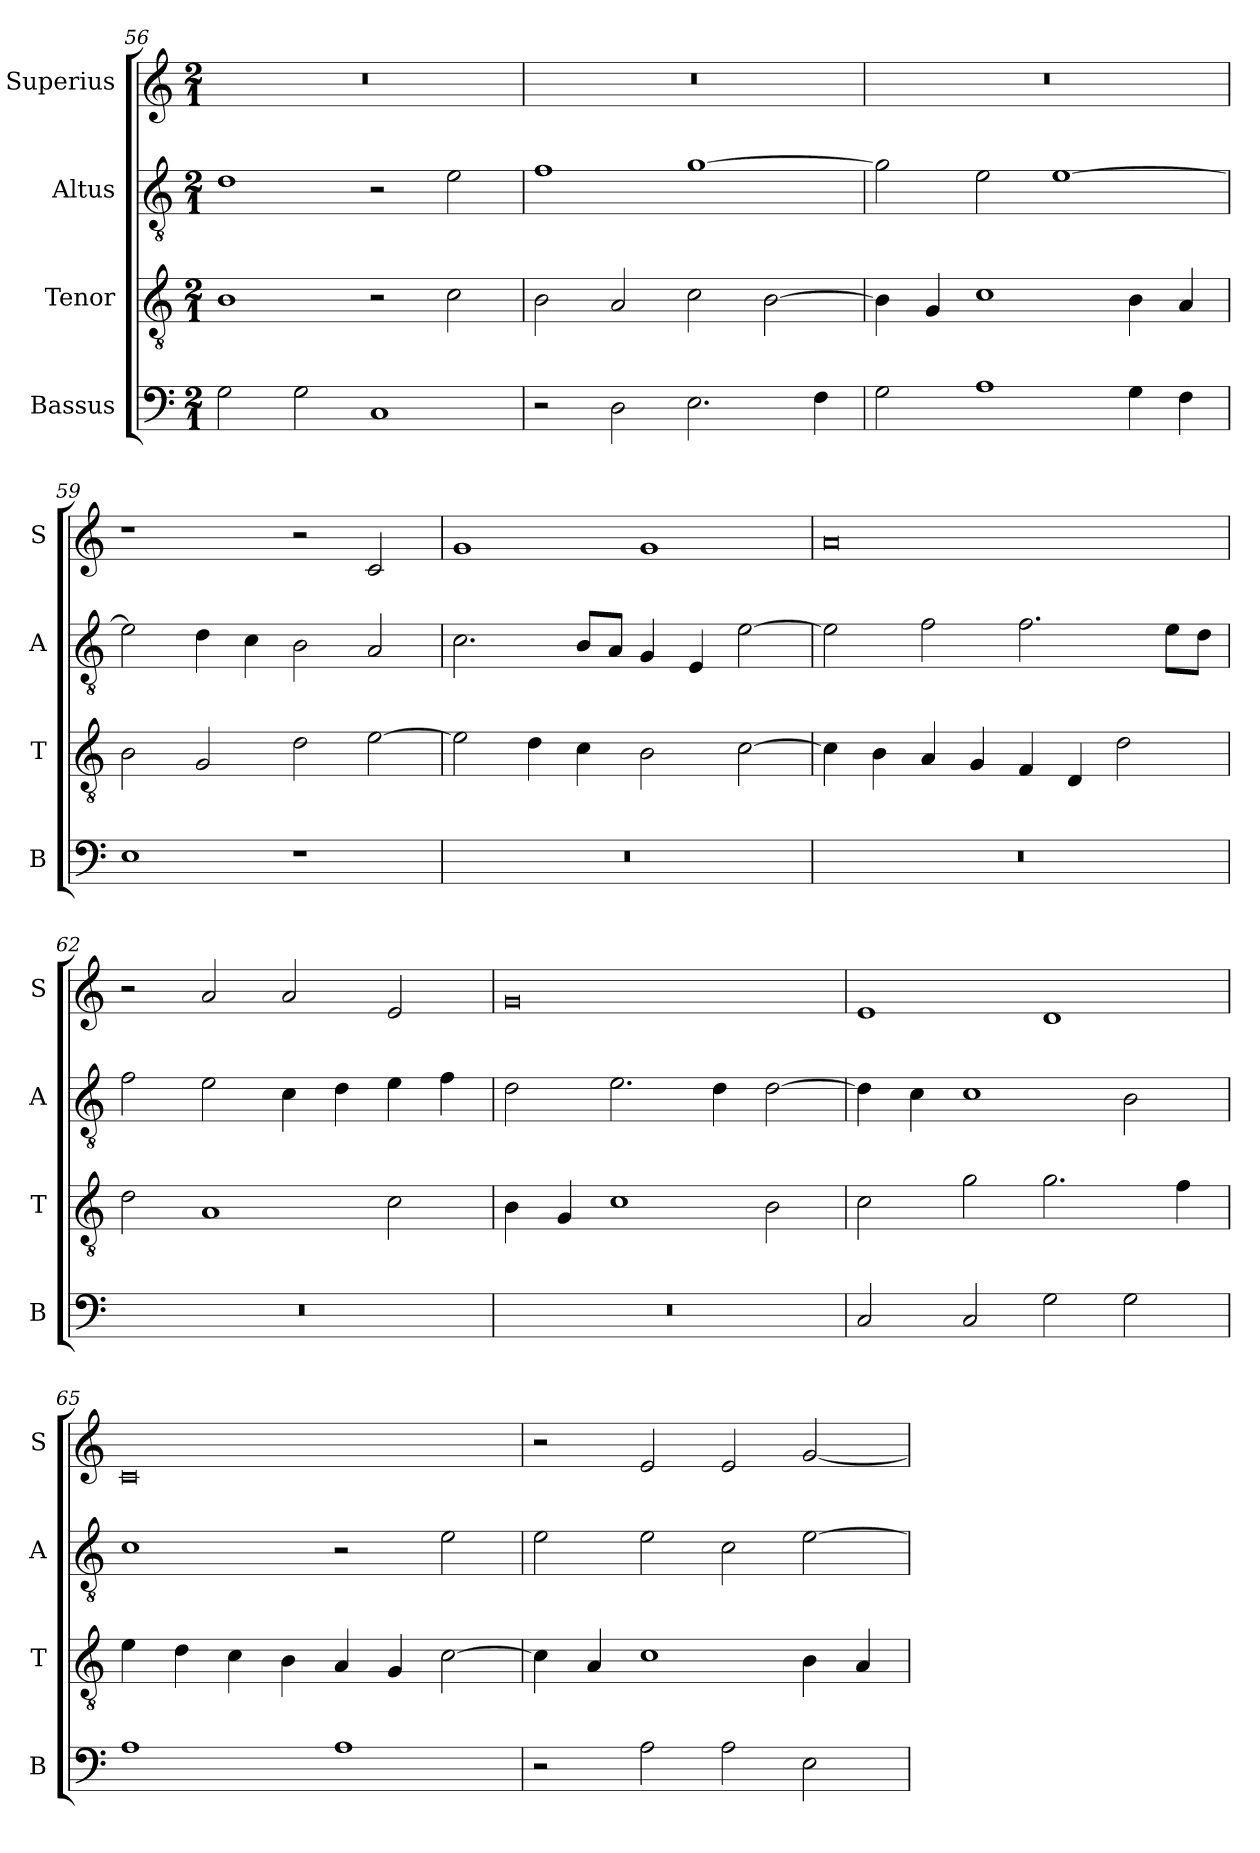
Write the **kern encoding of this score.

**kern	**kern	**kern	**kern
*part4	*part3	*part2	*part1
*staff4	*staff3	*staff2	*staff1
*I"Bassus	*I"Tenor	*I"Altus	*I"Superius
*I'B	*I'T	*I'A	*I'S
*clefF4	*clefGv2	*clefGv2	*clefG2
*k[]	*k[]	*k[]	*k[]
*C:	*C:	*C:	*C:
*M2/1	*M2/1	*M2/1	*M2/1
=56	=56	=56	=56
2G	1B	1d	0r
2G	.	.	.
1C	2r	2r	.
.	2c	2e	.
=57	=57	=57	=57
2r	2B	1f	0r
2D	2A	.	.
2.E	2c	[1g	.
.	[2B	.	.
4F	.	.	.
=58	=58	=58	=58
2G	4B]	2g]	0r
.	4G	.	.
1A	1c	2e	.
.	.	[1e	.
4G	4B	.	.
4F	4A	.	.
=59	=59	=59	=59
1E	2B	2e]	1r
.	2G	4d	.
.	.	4c	.
1r	2d	2B	2r
.	[2e	2A	2c
=60	=60	=60	=60
0r	2e]	2.c	1g
.	4d	.	.
.	4c	8BL	.
.	.	8AJ	.
.	2B	4G	1g
.	.	4E	.
.	[2c	[2e	.
=61	=61	=61	=61
0r	4c]	2e]	0a
.	4B	.	.
.	4A	2f	.
.	4G	.	.
.	4F	2.f	.
.	4D	.	.
.	2d	.	.
.	.	8eL	.
.	.	8dJ	.
=62	=62	=62	=62
0r	2d	2f	2r
.	1A	2e	2a
.	.	4c	2a
.	.	4d	.
.	2c	4e	2e
.	.	4f	.
=63	=63	=63	=63
0r	4B	2d	0g
.	4G	.	.
.	1c	2.e	.
.	.	4d	.
.	2B	[2d	.
=64	=64	=64	=64
2C	2c	4d]	1e
.	.	4c	.
2C	2g	1c	.
2G	2.g	.	1d
2G	.	2B	.
.	4f	.	.
=65	=65	=65	=65
1A	4e	1c	0c
.	4d	.	.
.	4c	.	.
.	4B	.	.
1A	4A	2r	.
.	4G	.	.
.	[2c	2e	.
=66	=66	=66	=66
2r	4c]	2e	2r
.	4A	.	.
2A	1c	2e	2e
2A	.	2c	2e
2E	4B	[2e	[2g
.	4A	.	.
=	=	=	=
*-	*-	*-	*-
